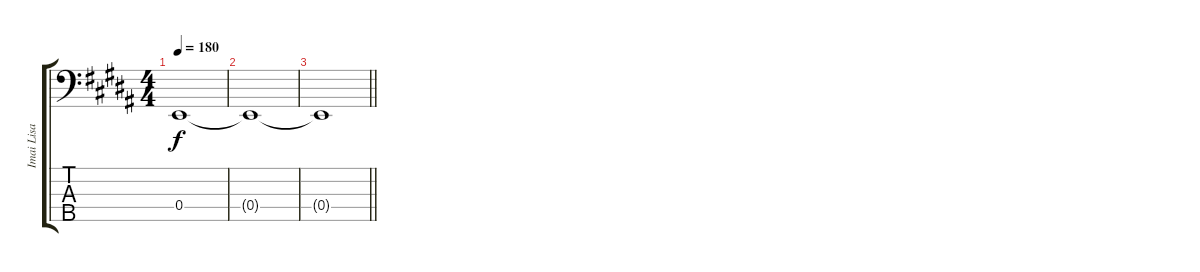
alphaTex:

\track ("Imai Lisa" "Imai Lisa") {instrument electricbasspick}
\staff {score tabs}
\tuning (G2 D2 A1 E1 B0) {hide}
\ts (4 4)
\tempo 180
\clef f4
\ks b
0.4{t}.1{dy f} |
0.4{t}.1 |
\barLineRight lightlight
0.4{t}.1
